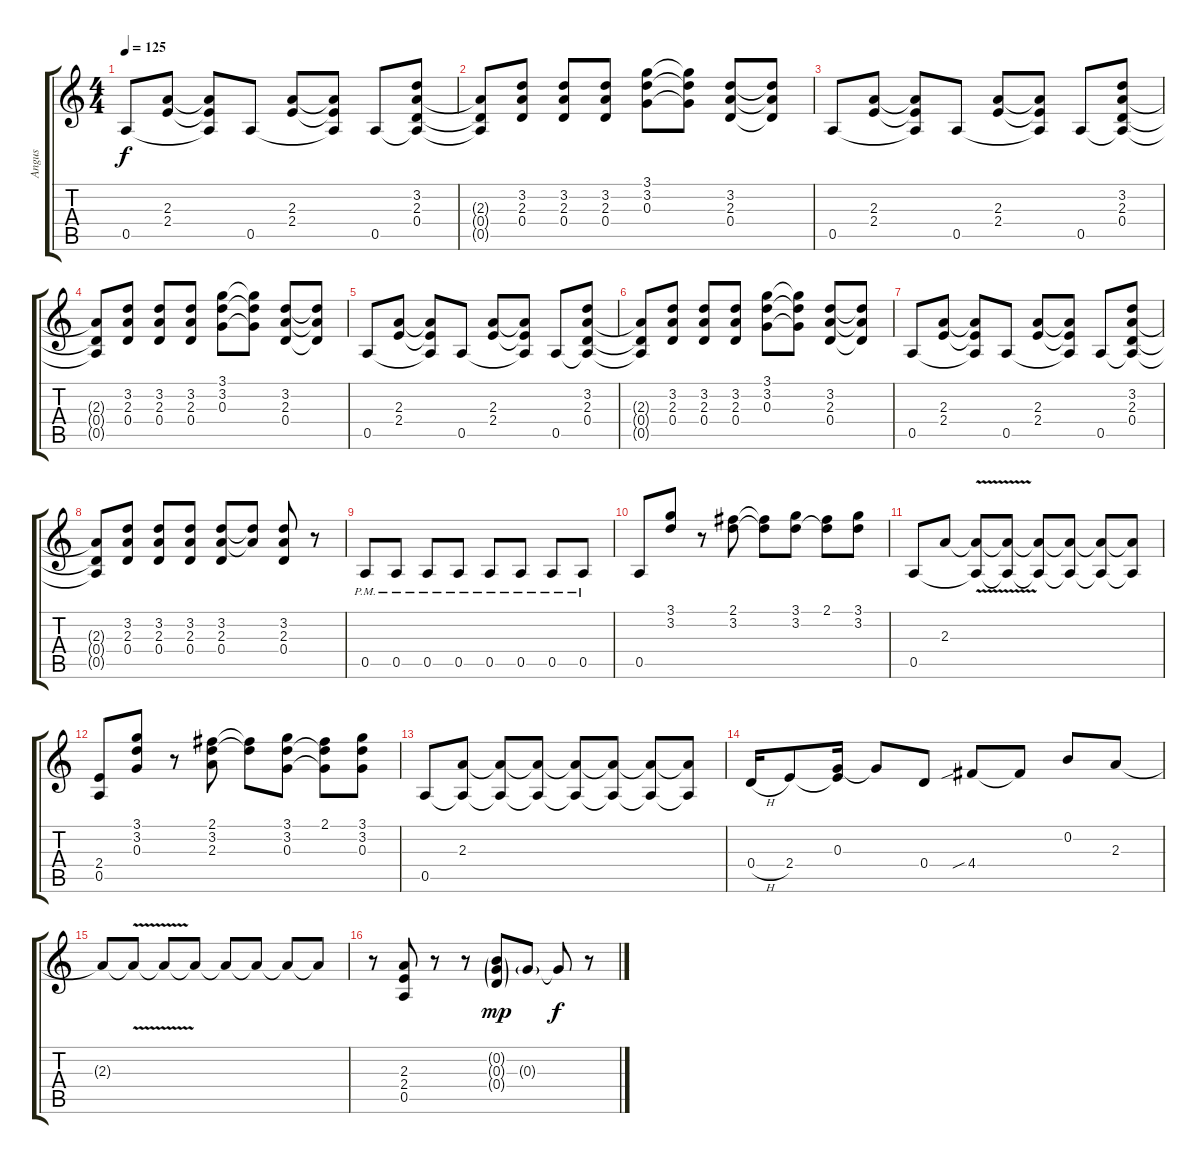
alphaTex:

\track ("Angus" "Angus") {instrument distortionguitar}
\staff {score tabs}
\tuning (E4 B3 G3 D3 A2 E2) {hide}
\ts (4 4)
\tempo 125
\clef g2
\ks c
0.5.8{dy f} (2.3 2.4).8 (2.3{t} 2.4{t} 0.5{t}).8 0.5.8 (2.3 2.4).8 (2.3{t} 2.4{t} 0.5{t}).8 0.5.8 (3.2 2.3 0.4 0.5{t}).8 |
(2.3{t} 0.4{t} 0.5{t}).8 (3.2 2.3 0.4).8 (3.2 2.3 0.4).8 (3.2 2.3 0.4).8 (3.1 3.2 0.3).8 (3.1{t} 3.2{t} 0.3{t}).8 (3.2 2.3 0.4).8 (3.2{t} 2.3{t} 0.4{t}).8 |
0.5.8 (2.3 2.4).8 (2.3{t} 2.4{t} 0.5{t}).8 0.5.8 (2.3 2.4).8 (2.3{t} 2.4{t} 0.5{t}).8 0.5.8 (3.2 2.3 0.4 0.5{t}).8 |
(2.3{t} 0.4{t} 0.5{t}).8 (3.2 2.3 0.4).8 (3.2 2.3 0.4).8 (3.2 2.3 0.4).8 (3.1 3.2 0.3).8 (3.1{t} 3.2{t} 0.3{t}).8 (3.2 2.3 0.4).8 (3.2{t} 2.3{t} 0.4{t}).8 |
0.5.8 (2.3 2.4).8 (2.3{t} 2.4{t} 0.5{t}).8 0.5.8 (2.3 2.4).8 (2.3{t} 2.4{t} 0.5{t}).8 0.5.8 (3.2 2.3 0.4 0.5{t}).8 |
(2.3{t} 0.4{t} 0.5{t}).8 (3.2 2.3 0.4).8 (3.2 2.3 0.4).8 (3.2 2.3 0.4).8 (3.1 3.2 0.3).8 (3.1{t} 3.2{t} 0.3{t}).8 (3.2 2.3 0.4).8 (3.2{t} 2.3{t} 0.4{t}).8 |
0.5.8 (2.3 2.4).8 (2.3{t} 2.4{t} 0.5{t}).8 0.5.8 (2.3 2.4).8 (2.3{t} 2.4{t} 0.5{t}).8 0.5.8 (3.2 2.3 0.4 0.5{t}).8 |
(2.3{t} 0.4{t} 0.5{t}).8 (3.2 2.3 0.4).8 (3.2 2.3 0.4).8 (3.2 2.3 0.4).8 (3.2 2.3 0.4).8 (3.2{t} 2.3{t}).8 (3.2 2.3 0.4).8 r.8 |
0.5{pm}.8 0.5{pm}.8 0.5{pm}.8 0.5{pm}.8 0.5{pm}.8 0.5{pm}.8 0.5{pm}.8 0.5{pm}.8 |
0.5.8 (3.1 3.2).8 r.8 (2.1 3.2).8 (2.1{t} 3.2{t}).8 (3.1 3.2).8 (2.1 3.2{t}).8 (3.1 3.2).8 |
0.5.8 2.3.8 (2.3{v t} 0.5{t}).8 (2.3{t} 0.5{t}).8 (2.3{t} 0.5{t}).8 (2.3{t} 0.5{t}).8 (2.3{t} 0.5{t}).8 (2.3{t} 0.5{t}).8 |
(2.4 0.5).8 (3.1 3.2 0.3).8 r.8 (2.1 3.2 2.3).8 (2.1{t} 3.2{t}).8 (3.1 3.2 0.3).8 (2.1 3.2{t} 0.3{t}).8 (3.1 3.2 0.3).8 |
0.5.8 (2.3 0.5{t}).8 (2.3{t} 0.5{t}).8 (2.3{t} 0.5{t}).8 (2.3{t} 0.5{t}).8 (2.3{t} 0.5{t}).8 (2.3{t} 0.5{t}).8 (2.3{t} 0.5{t}).8 |
0.4{h}.16 2.4.8 (0.3 2.4{t}).16 0.3{t}.8 0.4.8 4.4{sib}.8 4.4{t}.8 0.2.8 2.3.8 |
2.3{t}.8 2.3{v t}.8 2.3{t}.8 2.3{t}.8 2.3{t}.8 2.3{t}.8 2.3{t}.8 2.3{t}.8 |
r.8 (2.3 2.4 0.5).8 r.8 r.8 (0.2{g} 0.3{g} 0.4{g}).8{dy mp} 0.3{g}.8 0.3{t}.8{dy f} r.8
